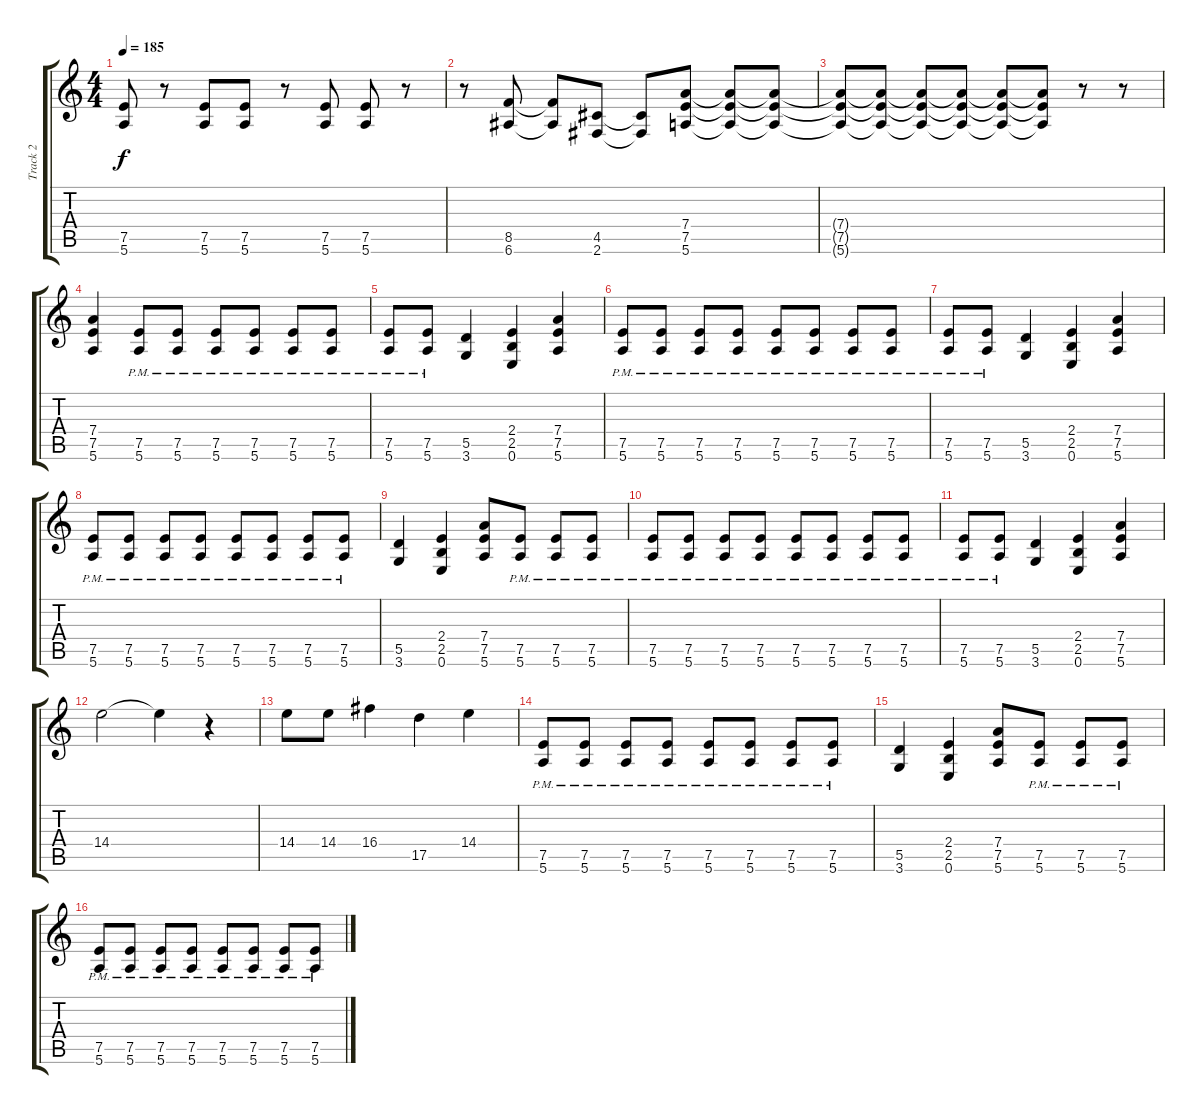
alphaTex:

\track ("Track 2" "Track 2") {instrument distortionguitar}
\staff {score tabs}
\tuning (E4 B3 G3 D3 A2 E2) {hide}
\ts (4 4)
\tempo 185
\clef g2
\ks c
(7.5 5.6).8{dy f} r.8 (7.5 5.6).8 (7.5 5.6).8 r.8 (7.5 5.6).8 (7.5 5.6).8 r.8 |
r.8 (8.5 6.6).8 (8.5{t} 6.6{t}).8 (4.5 2.6).8 (4.5{t} 2.6{t}).8 (7.4 7.5 5.6).8 (7.4{t} 7.5{t} 5.6{t}).8 (7.4{t} 7.5{t} 5.6{t}).8 |
(7.4{t} 7.5{t} 5.6{t}).8 (7.4{t} 7.5{t} 5.6{t}).8 (7.4{t} 7.5{t} 5.6{t}).8 (7.4{t} 7.5{t} 5.6{t}).8 (7.4{t} 7.5{t} 5.6{t}).8 (7.4{t} 7.5{t} 5.6{t}).8 r.8 r.8 |
(7.4 7.5 5.6).4 (7.5{pm} 5.6{pm}).8 (7.5{pm} 5.6{pm}).8 (7.5{pm} 5.6{pm}).8 (7.5{pm} 5.6{pm}).8 (7.5{pm} 5.6{pm}).8 (7.5{pm} 5.6{pm}).8 |
(7.5{pm} 5.6{pm}).8 (7.5{pm} 5.6{pm}).8 (5.5 3.6).4 (2.4 2.5 0.6).4 (7.4 7.5 5.6).4 |
(7.5{pm} 5.6{pm}).8 (7.5{pm} 5.6{pm}).8 (7.5{pm} 5.6{pm}).8 (7.5{pm} 5.6{pm}).8 (7.5{pm} 5.6{pm}).8 (7.5{pm} 5.6{pm}).8 (7.5{pm} 5.6{pm}).8 (7.5{pm} 5.6{pm}).8 |
(7.5{pm} 5.6{pm}).8 (7.5{pm} 5.6{pm}).8 (5.5 3.6).4 (2.4 2.5 0.6).4 (7.4 7.5 5.6).4 |
(7.5{pm} 5.6{pm}).8 (7.5{pm} 5.6{pm}).8 (7.5{pm} 5.6{pm}).8 (7.5{pm} 5.6{pm}).8 (7.5{pm} 5.6{pm}).8 (7.5{pm} 5.6{pm}).8 (7.5{pm} 5.6{pm}).8 (7.5{pm} 5.6{pm}).8 |
(5.5 3.6).4 (2.4 2.5 0.6).4 (7.4 7.5 5.6).8 (7.5{pm} 5.6{pm}).8 (7.5{pm} 5.6{pm}).8 (7.5{pm} 5.6{pm}).8 |
(7.5{pm} 5.6{pm}).8 (7.5{pm} 5.6{pm}).8 (7.5{pm} 5.6{pm}).8 (7.5{pm} 5.6{pm}).8 (7.5{pm} 5.6{pm}).8 (7.5{pm} 5.6{pm}).8 (7.5{pm} 5.6{pm}).8 (7.5{pm} 5.6{pm}).8 |
(7.5{pm} 5.6{pm}).8 (7.5{pm} 5.6{pm}).8 (5.5 3.6).4 (2.4 2.5 0.6).4 (7.4 7.5 5.6).4 |
14.4.2 14.4{t}.4 r.4 |
14.4.8 14.4.8 16.4.4 17.5.4 14.4.4 |
(7.5{pm} 5.6{pm}).8 (7.5{pm} 5.6{pm}).8 (7.5{pm} 5.6{pm}).8 (7.5{pm} 5.6{pm}).8 (7.5{pm} 5.6{pm}).8 (7.5{pm} 5.6{pm}).8 (7.5{pm} 5.6{pm}).8 (7.5{pm} 5.6{pm}).8 |
(5.5 3.6).4 (2.4 2.5 0.6).4 (7.4 7.5 5.6).8 (7.5{pm} 5.6{pm}).8 (7.5{pm} 5.6{pm}).8 (7.5{pm} 5.6{pm}).8 |
(7.5{pm} 5.6{pm}).8 (7.5{pm} 5.6{pm}).8 (7.5{pm} 5.6{pm}).8 (7.5{pm} 5.6{pm}).8 (7.5{pm} 5.6{pm}).8 (7.5{pm} 5.6{pm}).8 (7.5{pm} 5.6{pm}).8 (7.5{pm} 5.6{pm}).8
